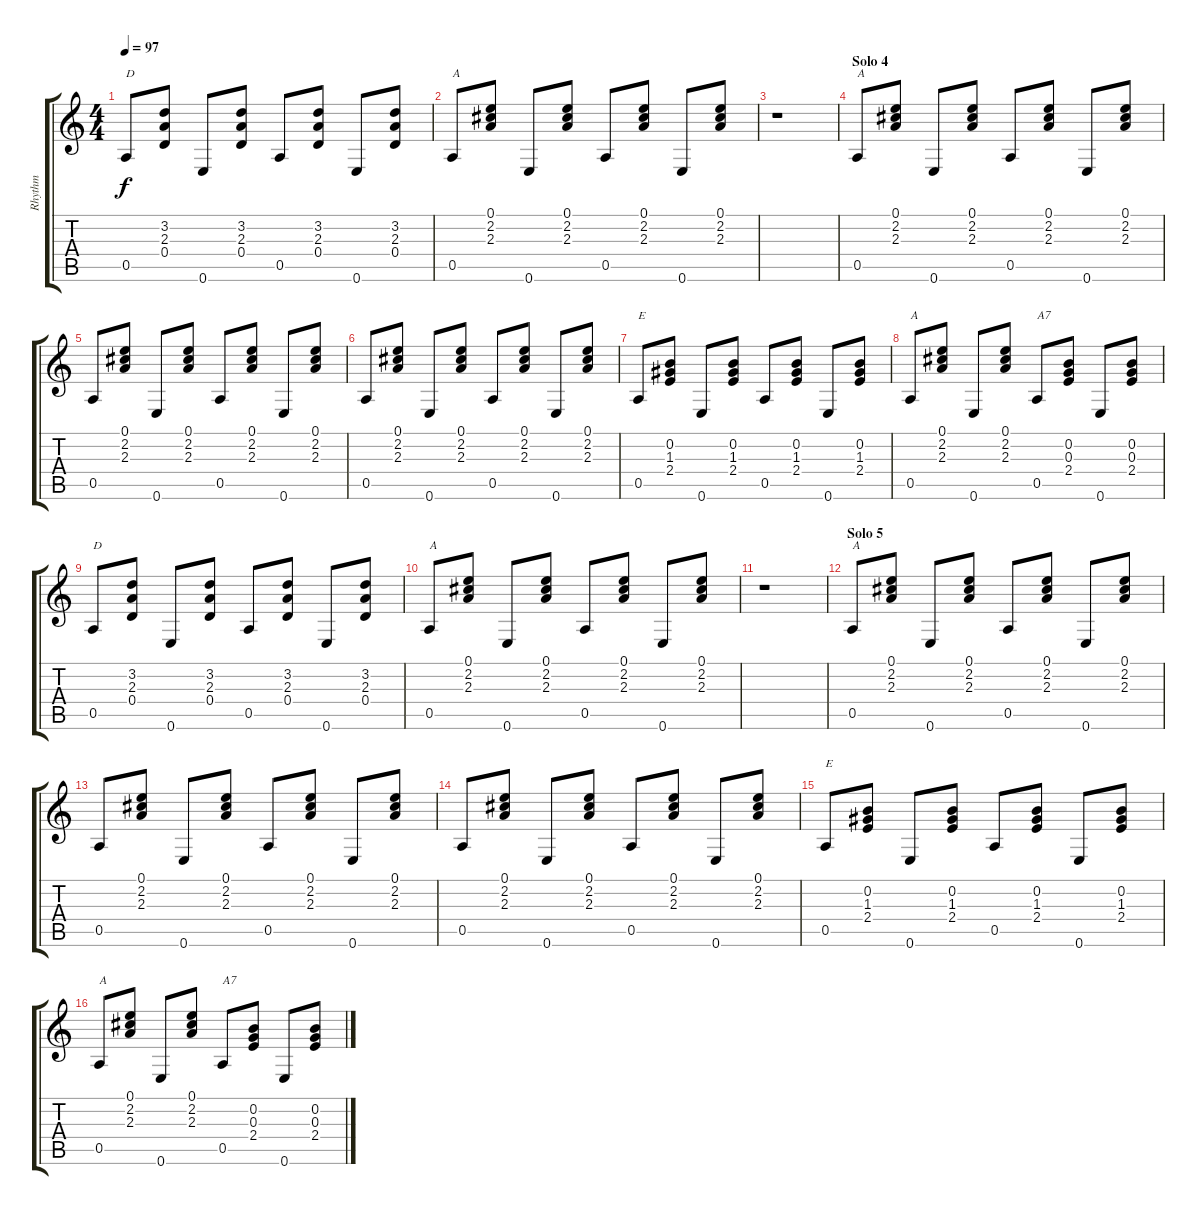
\track ("Rhythm" "Rhythm") {instrument acousticguitarsteel}
\staff {score tabs}
\tuning (E4 B3 G3 D3 A2 E2) {hide}
\ts (4 4)
\tempo 97
\clef g2
\ks c
0.5.8{txt "D" dy f} (3.2 2.3 0.4).8 0.6.8 (3.2 2.3 0.4).8 0.5.8 (3.2 2.3 0.4).8 0.6.8 (3.2 2.3 0.4).8 |
0.5.8{txt "A"} (0.1 2.2 2.3).8 0.6.8 (0.1 2.2 2.3).8 0.5.8 (0.1 2.2 2.3).8 0.6.8 (0.1 2.2 2.3).8 |
r.1 |
\section ("" "Solo 4")
0.5.8{txt "A"} (0.1 2.2 2.3).8 0.6.8 (0.1 2.2 2.3).8 0.5.8 (0.1 2.2 2.3).8 0.6.8 (0.1 2.2 2.3).8 |
0.5.8 (0.1 2.2 2.3).8 0.6.8 (0.1 2.2 2.3).8 0.5.8 (0.1 2.2 2.3).8 0.6.8 (0.1 2.2 2.3).8 |
0.5.8 (0.1 2.2 2.3).8 0.6.8 (0.1 2.2 2.3).8 0.5.8 (0.1 2.2 2.3).8 0.6.8 (0.1 2.2 2.3).8 |
0.5.8{txt "E"} (0.2 1.3 2.4).8 0.6.8 (0.2 1.3 2.4).8 0.5.8 (0.2 1.3 2.4).8 0.6.8 (0.2 1.3 2.4).8 |
0.5.8{txt "A"} (0.1 2.2 2.3).8 0.6.8 (0.1 2.2 2.3).8 0.5.8{txt "A7"} (0.2 0.3 2.4).8 0.6.8 (0.2 0.3 2.4).8 |
0.5.8{txt "D"} (3.2 2.3 0.4).8 0.6.8 (3.2 2.3 0.4).8 0.5.8 (3.2 2.3 0.4).8 0.6.8 (3.2 2.3 0.4).8 |
0.5.8{txt "A"} (0.1 2.2 2.3).8 0.6.8 (0.1 2.2 2.3).8 0.5.8 (0.1 2.2 2.3).8 0.6.8 (0.1 2.2 2.3).8 |
r.1 |
\section ("" "Solo 5")
0.5.8{txt "A"} (0.1 2.2 2.3).8 0.6.8 (0.1 2.2 2.3).8 0.5.8 (0.1 2.2 2.3).8 0.6.8 (0.1 2.2 2.3).8 |
0.5.8 (0.1 2.2 2.3).8 0.6.8 (0.1 2.2 2.3).8 0.5.8 (0.1 2.2 2.3).8 0.6.8 (0.1 2.2 2.3).8 |
0.5.8 (0.1 2.2 2.3).8 0.6.8 (0.1 2.2 2.3).8 0.5.8 (0.1 2.2 2.3).8 0.6.8 (0.1 2.2 2.3).8 |
0.5.8{txt "E"} (0.2 1.3 2.4).8 0.6.8 (0.2 1.3 2.4).8 0.5.8 (0.2 1.3 2.4).8 0.6.8 (0.2 1.3 2.4).8 |
0.5.8{txt "A"} (0.1 2.2 2.3).8 0.6.8 (0.1 2.2 2.3).8 0.5.8{txt "A7"} (0.2 0.3 2.4).8 0.6.8 (0.2 0.3 2.4).8
